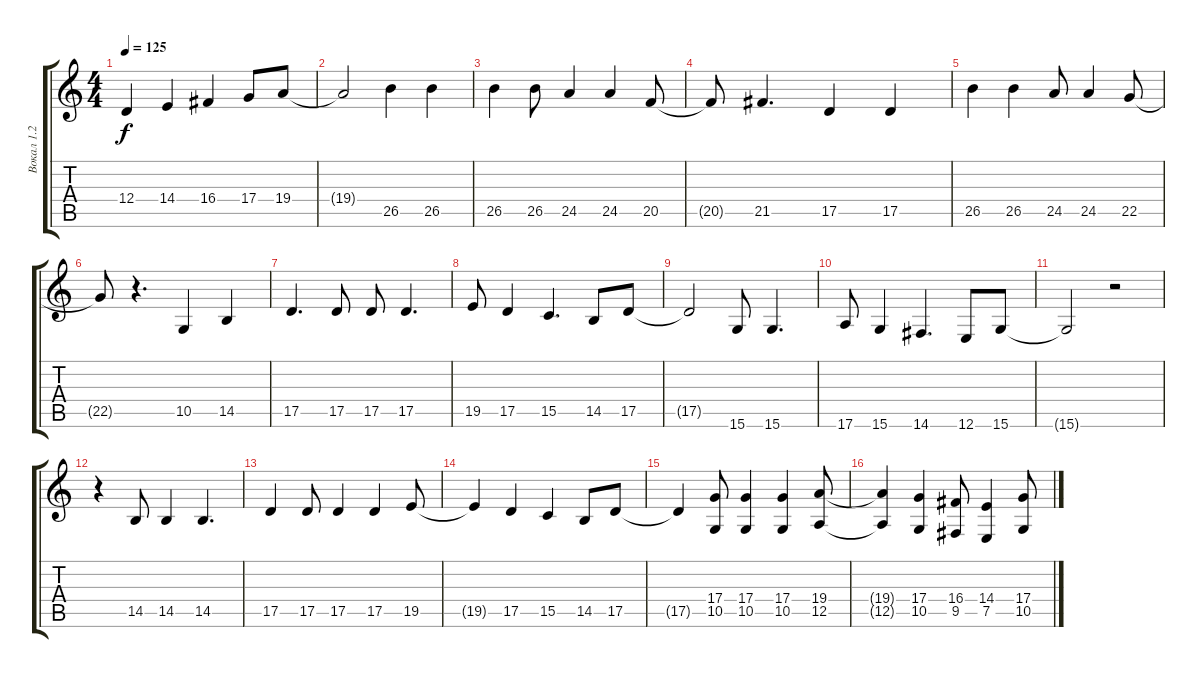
\track ("Вокал 1.2" "Вокал 1.2") {instrument clarinet}
\staff {score tabs}
\tuning (E4 B3 G3 D3 A2 E2) {hide}
\ts (4 4)
\tempo 125
\clef g2
\ks c
12.4{t}.4{dy f} 14.4.4 16.4.4 17.4.8 19.4.8 |
19.4{t}.2 26.5.4 26.5.4 |
26.5.4 26.5.8 24.5.4 24.5.4 20.5.8 |
20.5{t}.8 21.5.4{d} 17.5.4 17.5.4 |
26.5.4 26.5.4 24.5.8 24.5.4 22.5.8 |
22.5{t}.8 r.4{d} 10.5.4 14.5.4 |
17.5.4{d} 17.5.8 17.5.8 17.5.4{d} |
19.5.8 17.5.4 15.5.4{d} 14.5.8 17.5.8 |
17.5{t}.2 15.6.8 15.6.4{d} |
17.6.8 15.6.4 14.6.4{d} 12.6.8 15.6.8 |
15.6{t}.2 r.2 |
r.4 14.5.8 14.5.4 14.5.4{d} |
17.5.4 17.5.8 17.5.4 17.5.4 19.5.8 |
19.5{t}.4 17.5.4 15.5.4 14.5.8 17.5.8 |
17.5{t}.4 (17.4 10.5).8 (17.4 10.5).4 (17.4 10.5).4 (19.4 12.5).8 |
(19.4{t} 12.5{t}).4 (17.4 10.5).4 (16.4 9.5).8 (14.4 7.5).4 (17.4 10.5).8
